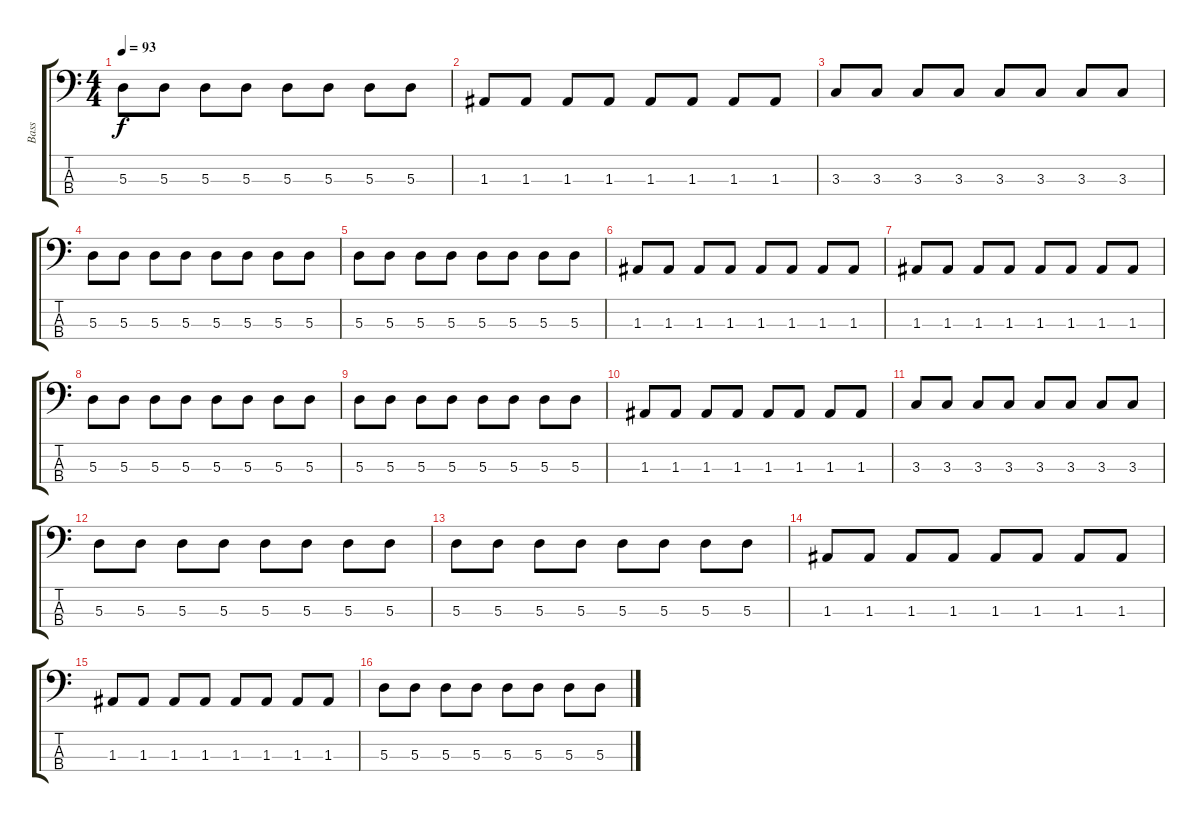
\track ("Bass" "Bass") {instrument electricbassfinger}
\staff {score tabs}
\tuning (G2 D2 A1 E1) {hide}
\ts (4 4)
\tempo 93
\clef f4
\ks c
5.3.8{dy f} 5.3.8 5.3.8 5.3.8 5.3.8 5.3.8 5.3.8 5.3.8 |
1.3.8 1.3.8 1.3.8 1.3.8 1.3.8 1.3.8 1.3.8 1.3.8 |
3.3.8 3.3.8 3.3.8 3.3.8 3.3.8 3.3.8 3.3.8 3.3.8 |
5.3.8 5.3.8 5.3.8 5.3.8 5.3.8 5.3.8 5.3.8 5.3.8 |
5.3.8 5.3.8 5.3.8 5.3.8 5.3.8 5.3.8 5.3.8 5.3.8 |
1.3.8 1.3.8 1.3.8 1.3.8 1.3.8 1.3.8 1.3.8 1.3.8 |
1.3.8 1.3.8 1.3.8 1.3.8 1.3.8 1.3.8 1.3.8 1.3.8 |
5.3.8 5.3.8 5.3.8 5.3.8 5.3.8 5.3.8 5.3.8 5.3.8 |
5.3.8 5.3.8 5.3.8 5.3.8 5.3.8 5.3.8 5.3.8 5.3.8 |
1.3.8 1.3.8 1.3.8 1.3.8 1.3.8 1.3.8 1.3.8 1.3.8 |
3.3.8 3.3.8 3.3.8 3.3.8 3.3.8 3.3.8 3.3.8 3.3.8 |
5.3.8 5.3.8 5.3.8 5.3.8 5.3.8 5.3.8 5.3.8 5.3.8 |
5.3.8 5.3.8 5.3.8 5.3.8 5.3.8 5.3.8 5.3.8 5.3.8 |
1.3.8 1.3.8 1.3.8 1.3.8 1.3.8 1.3.8 1.3.8 1.3.8 |
1.3.8 1.3.8 1.3.8 1.3.8 1.3.8 1.3.8 1.3.8 1.3.8 |
5.3.8 5.3.8 5.3.8 5.3.8 5.3.8 5.3.8 5.3.8 5.3.8
